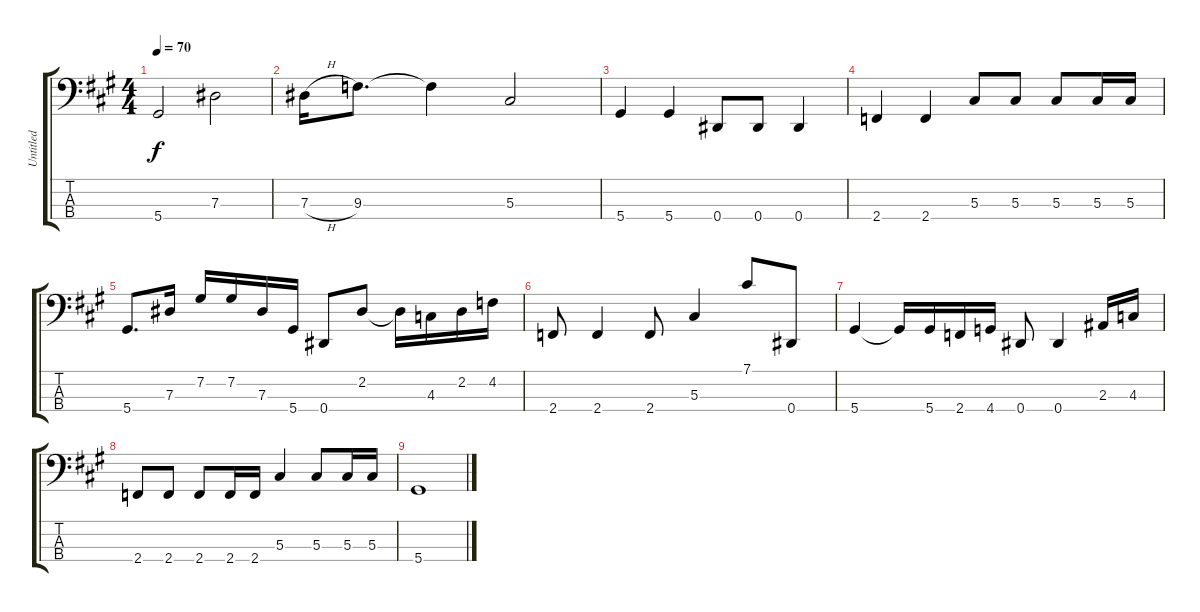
\track ("Untitled" "Untitled") {instrument electricbasspick}
\staff {score tabs}
\tuning (Gb2 Db2 Ab1 Eb1) {hide}
\ts (4 4)
\section ("" " ")
\tempo 70
\clef f4
\ks a
5.4.2{dy f} 7.3.2 |
7.3{h}.16 9.3.8{d} 9.3{t}.4 5.3.2 |
5.4.4 5.4.4 0.4.8 0.4.8 0.4.4 |
2.4.4 2.4.4 5.3.8 5.3.8 5.3.8 5.3.16 5.3.16 |
5.4.8{d} 7.3.16 7.2.16 7.2.16 7.3.16 5.4.16 0.4.8 2.2.8 2.2{t}.16 4.3.16 2.2.16 4.2.16 |
2.4.8 2.4.4 2.4.8 5.3.4 7.1.8 0.4.8 |
5.4.4 5.4{t}.16 5.4.16 2.4.16 4.4.16 0.4.8 0.4.4 2.3.16 4.3.16 |
2.4.8 2.4.8 2.4.8 2.4.16 2.4.16 5.3.4 5.3.8 5.3.16 5.3.16 |
5.4.1
